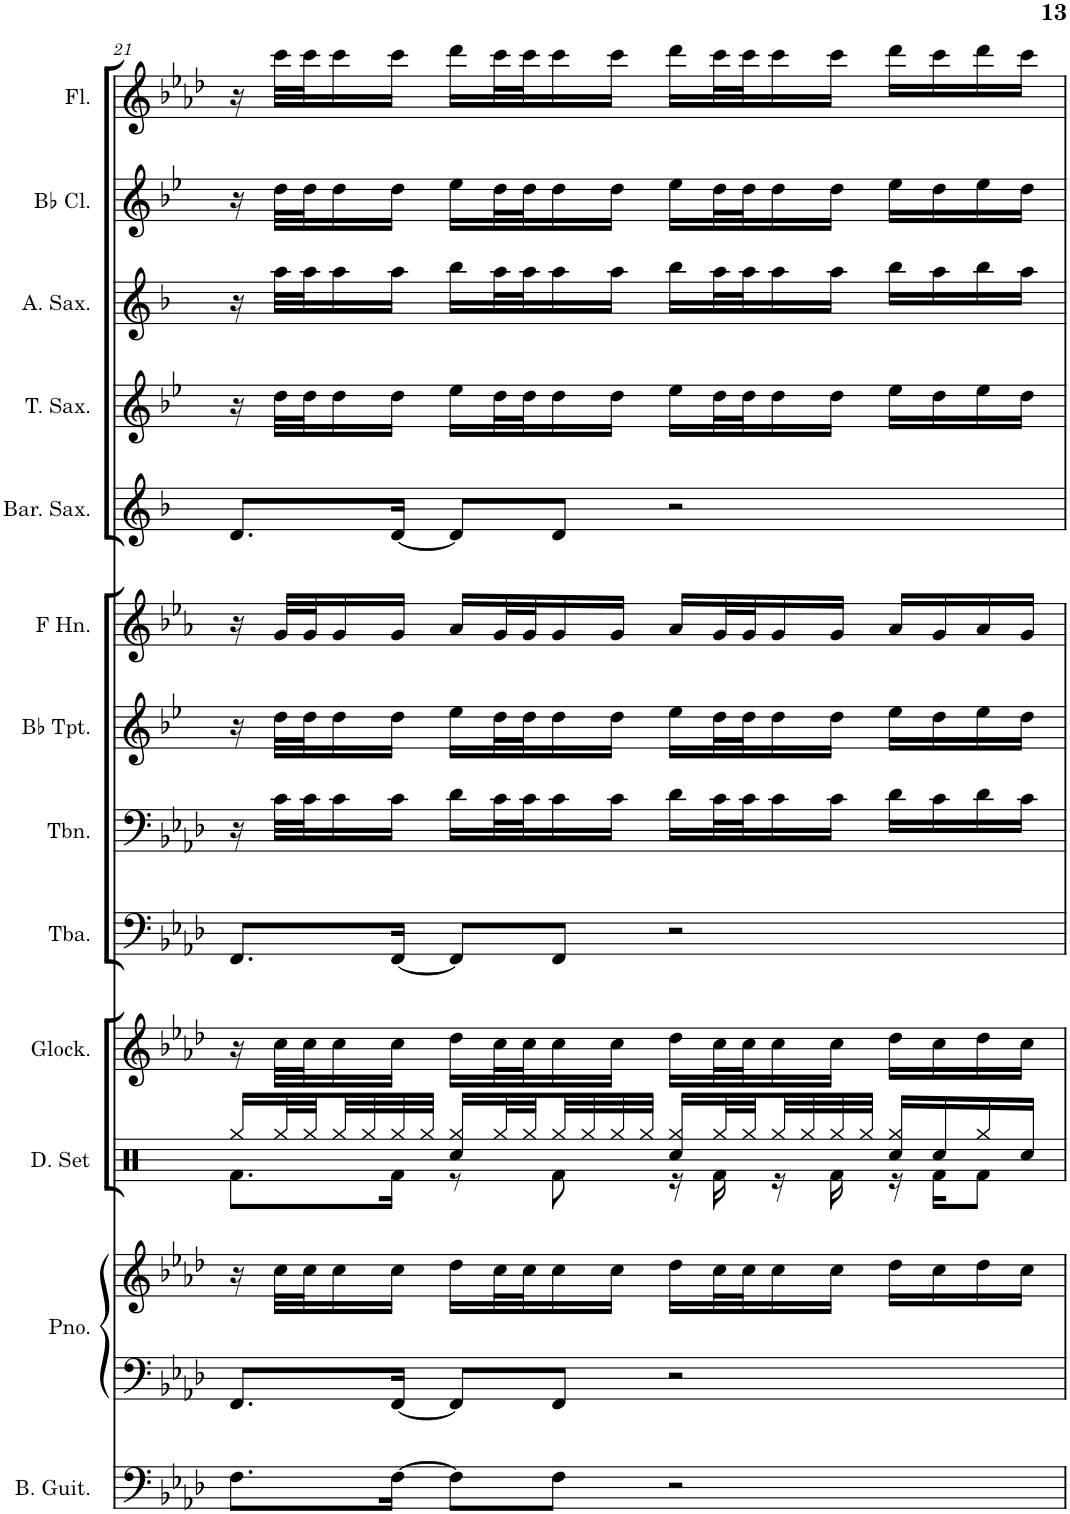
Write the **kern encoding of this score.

**kern	**kern	**kern	**kern	**kern	**kern	**kern	**kern	**kern	**kern	**kern	**kern	**kern
*part12	*part11	*part11	*part10	*part9	*part8	*part7	*part6	*part5	*part4	*part3	*part2	*part1
*staff13	*staff12	*staff11	*staff10	*staff9	*staff8	*staff7	*staff6	*staff5	*staff4	*staff3	*staff2	*staff1
*I"Bass Guitar	*I"Piano	*	*I"Glockenspiel	*I"Tuba	*I"Trombone	*I"Bb Trumpet	*I"Horn in F	*I"Baritone Saxophone	*I"Tenor Saxophone	*I"Alto Saxophone	*I"Bb Clarinet	*I"Flute
*I'B. Guit.	*I'Pno.	*	*I'Glock.	*I'Tba.	*I'Tbn.	*I'Bb Tpt.	*	*I'Bar. Sax.	*I'T. Sax.	*I'A. Sax.	*I'Bb Cl.	*I'Fl.
!!LO:PB:g=z
*clefF4	*clefF4	*clefG2	*clefG2	*clefF4	*clefF4	*clefG2	*clefG2	*clefG2	*clefG2	*clefG2	*clefG2	*clefG2
*Trd7c12	*	*	*Trd-14c-24	*	*	*Trd1c2	*Trd4c7	*Trd12c21	*Trd8c14	*Trd5c9	*Trd1c2	*
*k[b-e-a-d-]	*k[b-e-a-d-]	*k[b-e-a-d-]	*k[b-e-a-d-]	*k[b-e-a-d-]	*k[b-e-a-d-]	*k[b-e-]	*k[b-e-a-]	*k[b-]	*k[b-e-]	*k[b-]	*k[b-e-]	*k[b-e-a-d-]
*M4/4	*M4/4	*M4/4	*M4/4	*M4/4	*M4/4	*M4/4	*M4/4	*M4/4	*M4/4	*M4/4	*M4/4	*M4/4
=21	=21	=21	=21	=21	=21	=21	=21	=21	=21	=21	=21	=21
8.F\L	8.FF/L	16r	16r	8.FF/L	16r	16r	16r	8.d/L	16r	16r	16r	16r
.	.	32cc\LLL	32cc\LLL	.	32c\LLL	32dd\LLL	32g/LLL	.	32dd\LLL	32aa\LLL	32dd\LLL	32ccc\LLL
.	.	32cc\J	32cc\J	.	32c\J	32dd\J	32g/J	.	32dd\J	32aa\J	32dd\J	32ccc\J
.	.	16cc\	16cc\	.	16c\	16dd\	16g/	.	16dd\	16aa\	16dd\	16ccc\
[16F\Jk	[16FF/Jk	16cc\JJ	16cc\JJ	[16FF/Jk	16c\JJ	16dd\JJ	16g/JJ	[16d/Jk	16dd\JJ	16aa\JJ	16dd\JJ	16ccc\JJ
8F\L]	8FF/L]	16dd-\LL	16dd-\LL	8FF/L]	16d-\LL	16ee-\LL	16a-/LL	8d/L]	16ee-\LL	16bb-\LL	16ee-\LL	16ddd-\LL
.	.	32cc\L	32cc\L	.	32c\L	32dd\L	32g/L	.	32dd\L	32aa\L	32dd\L	32ccc\L
.	.	32cc\J	32cc\J	.	32c\J	32dd\J	32g/J	.	32dd\J	32aa\J	32dd\J	32ccc\J
8F\J	8FF/J	16cc\	16cc\	8FF/J	16c\	16dd\	16g/	8d/J	16dd\	16aa\	16dd\	16ccc\
.	.	16cc\JJ	16cc\JJ	.	16c\JJ	16dd\JJ	16g/JJ	.	16dd\JJ	16aa\JJ	16dd\JJ	16ccc\JJ
2r	2r	16dd-\LL	16dd-\LL	2r	16d-\LL	16ee-\LL	16a-/LL	2r	16ee-\LL	16bb-\LL	16ee-\LL	16ddd-\LL
.	.	32cc\L	32cc\L	.	32c\L	32dd\L	32g/L	.	32dd\L	32aa\L	32dd\L	32ccc\L
.	.	32cc\J	32cc\J	.	32c\J	32dd\J	32g/J	.	32dd\J	32aa\J	32dd\J	32ccc\J
.	.	16cc\	16cc\	.	16c\	16dd\	16g/	.	16dd\	16aa\	16dd\	16ccc\
.	.	16cc\JJ	16cc\JJ	.	16c\JJ	16dd\JJ	16g/JJ	.	16dd\JJ	16aa\JJ	16dd\JJ	16ccc\JJ
.	.	16dd-\LL	16dd-\LL	.	16d-\LL	16ee-\LL	16a-/LL	.	16ee-\LL	16bb-\LL	16ee-\LL	16ddd-\LL
.	.	16cc\	16cc\	.	16c\	16dd\	16g/	.	16dd\	16aa\	16dd\	16ccc\
.	.	16dd-\	16dd-\	.	16d-\	16ee-\	16a-/	.	16ee-\	16bb-\	16ee-\	16ddd-\
.	.	16cc\JJ	16cc\JJ	.	16c\JJ	16dd\JJ	16g/JJ	.	16dd\JJ	16aa\JJ	16dd\JJ	16ccc\JJ
=	=	=	=	=	=	=	=	=	=	=	=	=
*-	*-	*-	*-	*-	*-	*-	*-	*-	*-	*-	*-	*-
